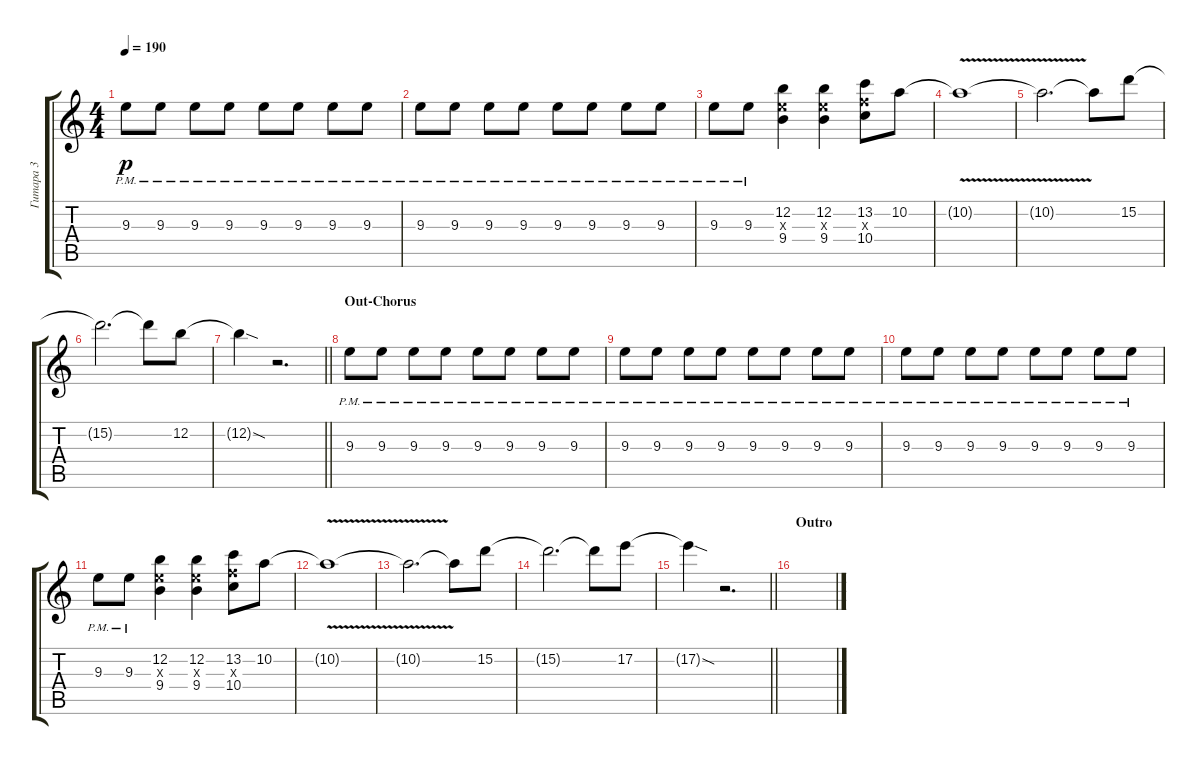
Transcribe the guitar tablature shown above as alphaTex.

\track ("Гитара 3" "Гитара 3") {instrument distortionguitar}
\staff {score tabs}
\tuning (E4 B3 G3 D3 A2 E2) {hide}
\ts (4 4)
\tempo 190
\clef g2
\ks aminor
9.3{pm}.8{dy p} 9.3{pm}.8 9.3{pm}.8 9.3{pm}.8 9.3{pm}.8 9.3{pm}.8 9.3{pm}.8 9.3{pm}.8 |
9.3{pm}.8 9.3{pm}.8 9.3{pm}.8 9.3{pm}.8 9.3{pm}.8 9.3{pm}.8 9.3{pm}.8 9.3{pm}.8 |
9.3{pm}.8 9.3{pm}.8 (12.2 9.3{x} 9.4).4 (12.2 9.3{x} 9.4).4 (13.2 10.3{x} 10.4).8 10.2.8 |
10.2{v t}.1 |
10.2{t}.2{d} 10.2{t}.8 15.2.8 |
15.2{t}.2{d} 15.2{t}.8 12.2.8 |
\barLineRight lightlight
12.2{sod t}.4 r.2{d} |
\section ("" "Out-Chorus")
9.3{pm}.8 9.3{pm}.8 9.3{pm}.8 9.3{pm}.8 9.3{pm}.8 9.3{pm}.8 9.3{pm}.8 9.3{pm}.8 |
9.3{pm}.8 9.3{pm}.8 9.3{pm}.8 9.3{pm}.8 9.3{pm}.8 9.3{pm}.8 9.3{pm}.8 9.3{pm}.8 |
9.3{pm}.8 9.3{pm}.8 9.3{pm}.8 9.3{pm}.8 9.3{pm}.8 9.3{pm}.8 9.3{pm}.8 9.3{pm}.8 |
9.3{pm}.8 9.3{pm}.8 (12.2 9.3{x} 9.4).4 (12.2 9.3{x} 9.4).4 (13.2 10.3{x} 10.4).8 10.2.8 |
10.2{v t}.1 |
10.2{t}.2{d} 10.2{t}.8 15.2.8 |
15.2{t}.2{d} 15.2{t}.8 17.2.8 |
\barLineRight lightlight
17.2{sod t}.4 r.2{d} |
\section ("" "Outro")
